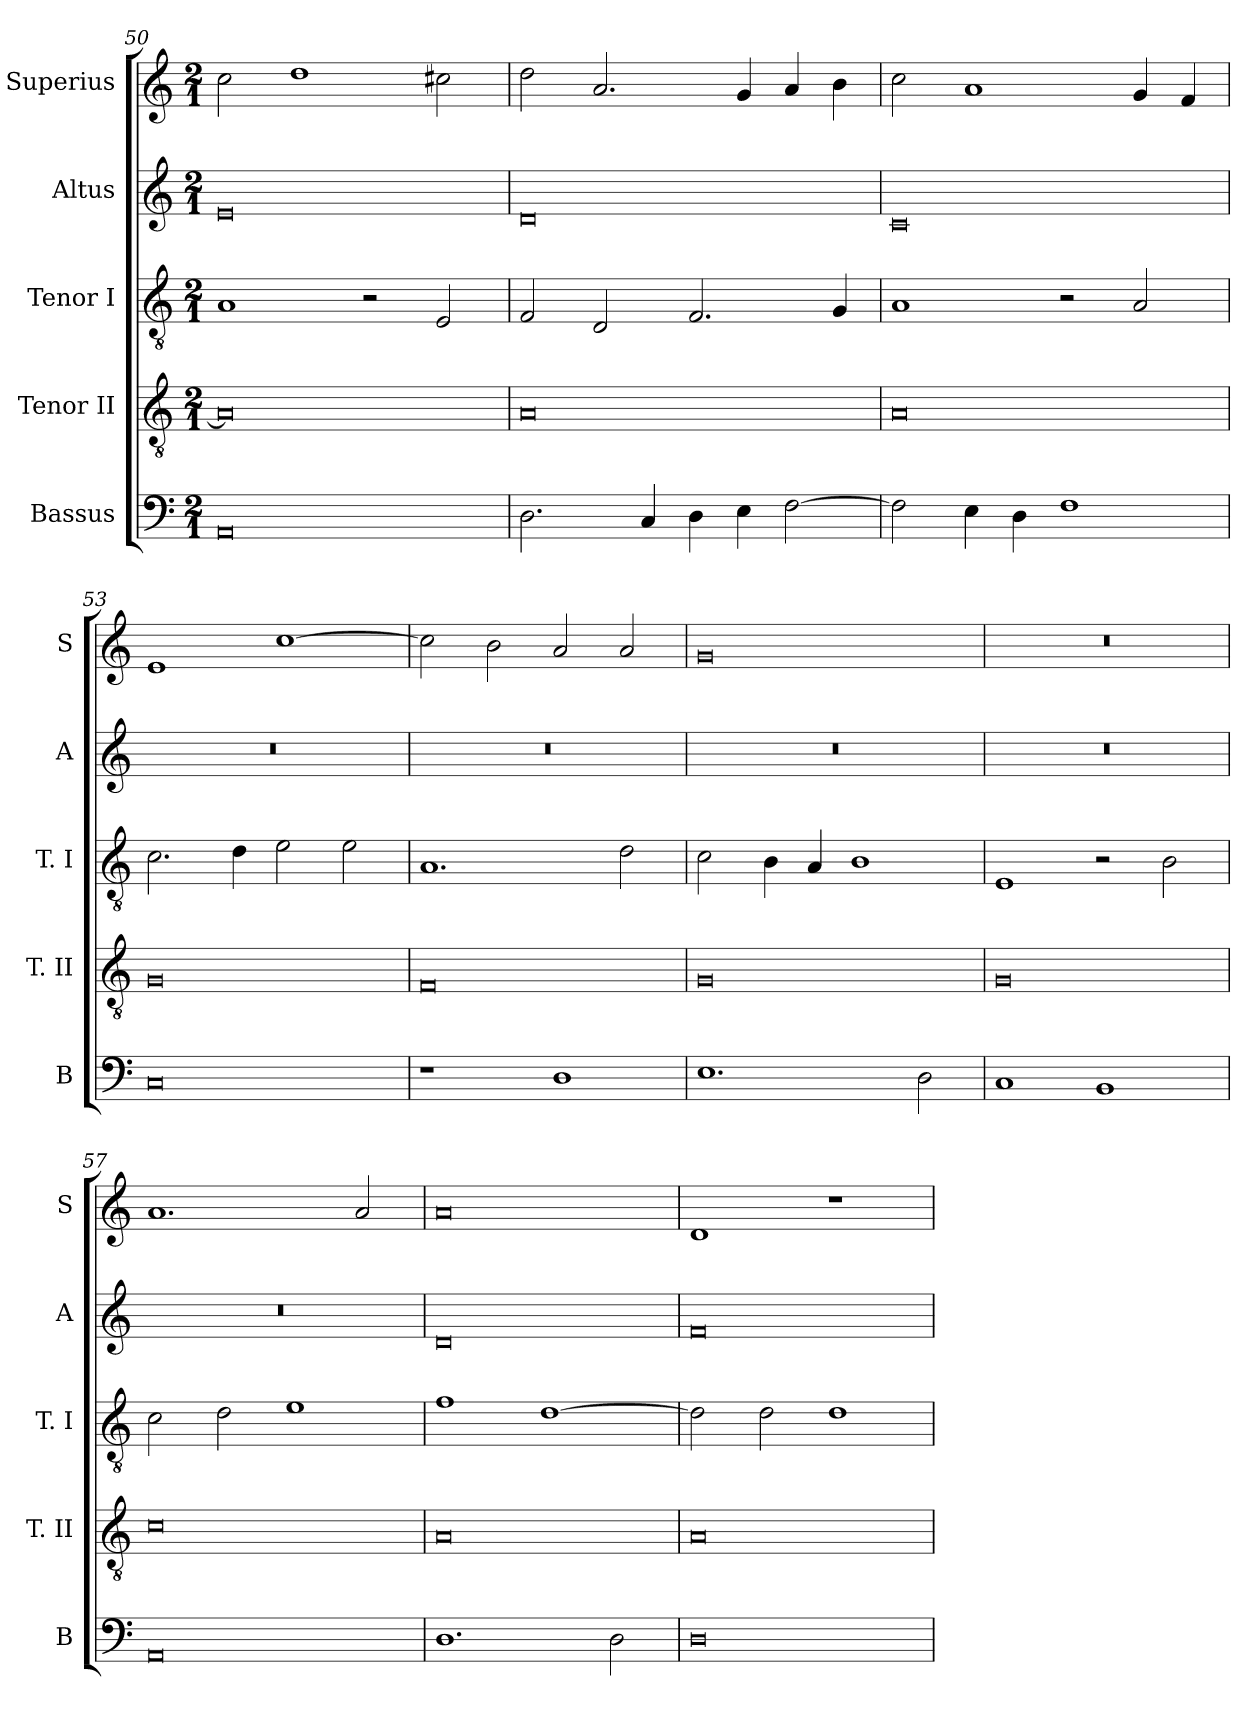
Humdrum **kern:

**kern	**kern	**kern	**kern	**kern
*part5	*part4	*part3	*part2	*part1
*staff5	*staff4	*staff3	*staff2	*staff1
*I"Bassus	*I"Tenor II	*I"Tenor I	*I"Altus	*I"Superius
*I'B	*I'T. II	*I'T. I	*I'A	*I'S
*clefF4	*clefGv2	*clefGv2	*clefG2	*clefG2
*k[]	*k[]	*k[]	*k[]	*k[]
*C:	*C:	*C:	*C:	*C:
*M2/1	*M2/1	*M2/1	*M2/1	*M2/1
=50	=50	=50	=50	=50
0AA	0A]	1A	0e	2cc
.	.	.	.	1dd
.	.	2r	.	.
.	.	2E	.	2cc#X
=51	=51	=51	=51	=51
2.D	0A	2F	0d	2dd
.	.	2D	.	2.a
4C	.	.	.	.
4D	.	2.F	.	.
4E	.	.	.	4g
[2F	.	.	.	4a
.	.	4G	.	4b
=52	=52	=52	=52	=52
2F]	0A	1A	0c	2cc
4E	.	.	.	1a
4D	.	.	.	.
1F	.	2r	.	.
.	.	2A	.	4g
.	.	.	.	4f
=53	=53	=53	=53	=53
0C	0G	2.c	0r	1e
.	.	4d	.	.
.	.	2e	.	[1cc
.	.	2e	.	.
=54	=54	=54	=54	=54
1r	0F	1.A	0r	2cc]
.	.	.	.	2b
1D	.	.	.	2a
.	.	2d	.	2a
=55	=55	=55	=55	=55
1.E	0G	2c	0r	0g
.	.	4B	.	.
.	.	4A	.	.
.	.	1B	.	.
2D	.	.	.	.
=56	=56	=56	=56	=56
1C	0G	1E	0r	0r
1BB	.	2r	.	.
.	.	2B	.	.
=57	=57	=57	=57	=57
0AA	0c	2c	0r	1.a
.	.	2d	.	.
.	.	1e	.	.
.	.	.	.	2a
=58	=58	=58	=58	=58
1.D	0A	1f	0d	0a
.	.	[1d	.	.
2D	.	.	.	.
=59	=59	=59	=59	=59
0D	0A	2d]	0f	1d
.	.	2d	.	.
.	.	1d	.	1r
=	=	=	=	=
*-	*-	*-	*-	*-
